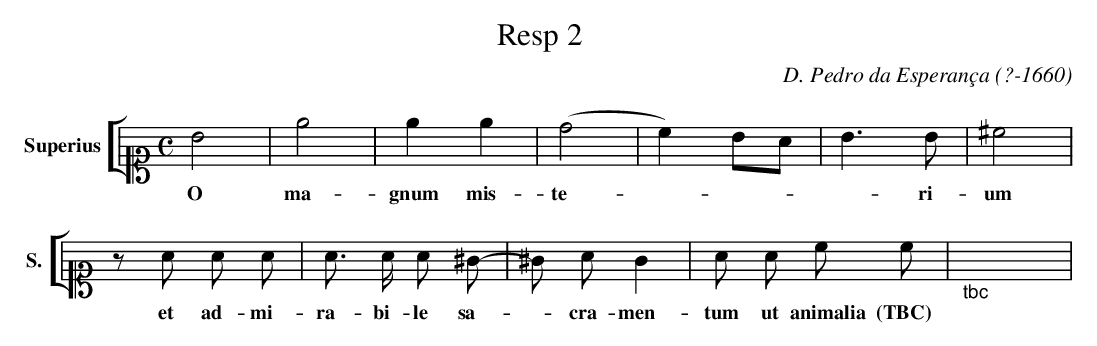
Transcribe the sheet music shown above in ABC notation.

X:1
T:Resp 2
C:D. Pedro da Esperan\,ca (?-1660)
M:C
L:1/4
K:C
V: 5 clef=alto1 name="Superius" sname="S."
%%staves [ 5 ]
   B2|e2| ee|(d2|c)B/A/|B>B|^c2|\
w:O ma-gnum mis-te-----ri-um
   z/A/ A/ A/ | A/ >A/ A/ ^G/- | ^G/ A/G|A/ A/ c/ c/ | "_tbc" X | \
w: et ad-mi-ra-bi-le sa--cra-men-tum ut animalia (TBC)
